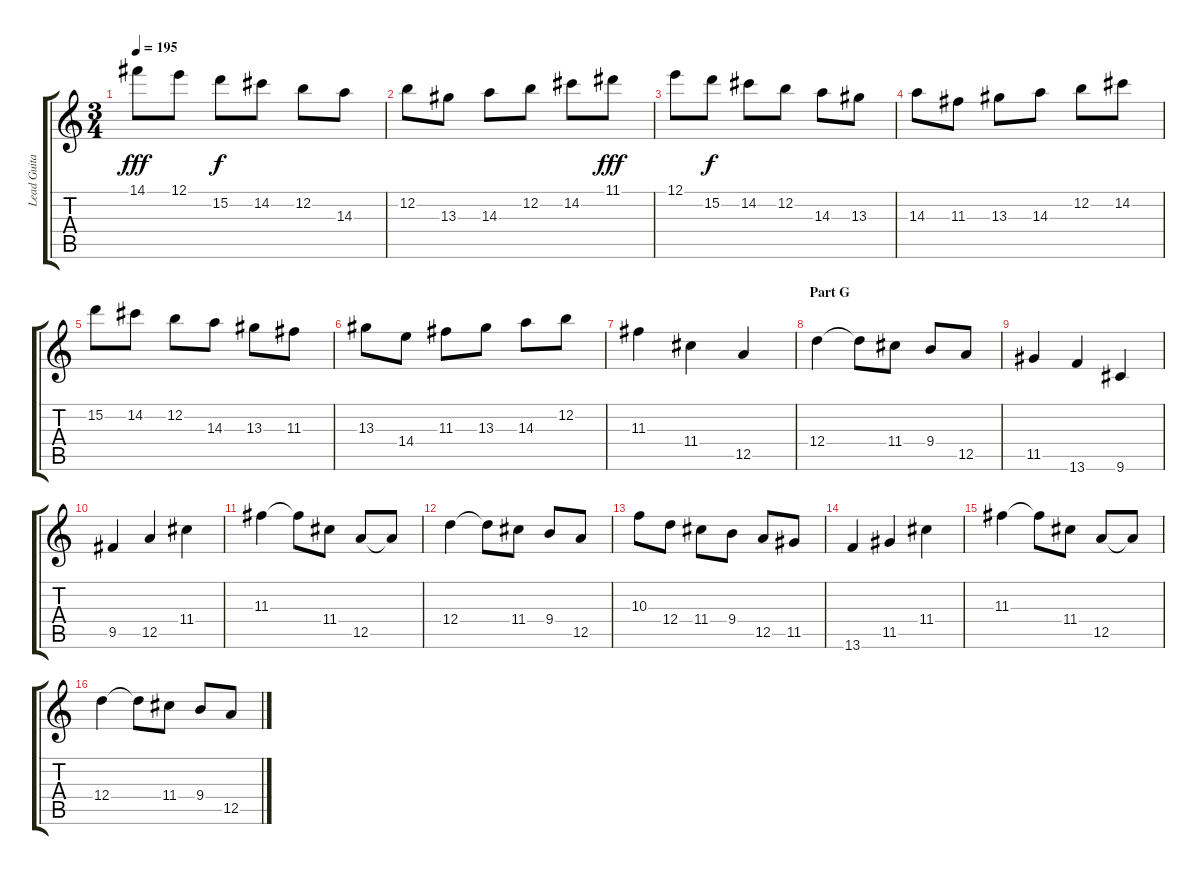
\track ("Lead Guitar 2" "Lead Guita") {instrument distortionguitar}
\staff {score tabs}
\tuning (E4 B3 G3 D3 A2 E2) {hide}
\ts (3 4)
\tempo 195
\clef g2
\ks c
14.1.8{dy fff} 12.1.8 15.2.8{dy f} 14.2.8 12.2.8 14.3.8 |
12.2.8 13.3.8 14.3.8 12.2.8 14.2.8 11.1.8{dy fff} |
12.1.8 15.2.8{dy f} 14.2.8 12.2.8 14.3.8 13.3.8 |
14.3.8 11.3.8 13.3.8 14.3.8 12.2.8 14.2.8 |
15.2.8 14.2.8 12.2.8 14.3.8 13.3.8 11.3.8 |
13.3.8 14.4.8 11.3.8 13.3.8 14.3.8 12.2.8 |
11.3.4{instrument distortionguitar} 11.4.4 12.5.4 |
\section ("" "Part G")
12.4.4 12.4{t}.8 11.4.8 9.4.8 12.5.8 |
11.5.4 13.6.4 9.6.4 |
9.5.4 12.5.4 11.4.4 |
11.3.4 11.3{t}.8 11.4.8 12.5.8 12.5{t}.8 |
12.4.4 12.4{t}.8 11.4.8 9.4.8 12.5.8 |
10.3.8 12.4.8 11.4.8 9.4.8 12.5.8 11.5.8 |
13.6.4 11.5.4 11.4.4 |
11.3.4 11.3{t}.8 11.4.8 12.5.8 12.5{t}.8 |
12.4.4 12.4{t}.8 11.4.8 9.4.8 12.5.8
